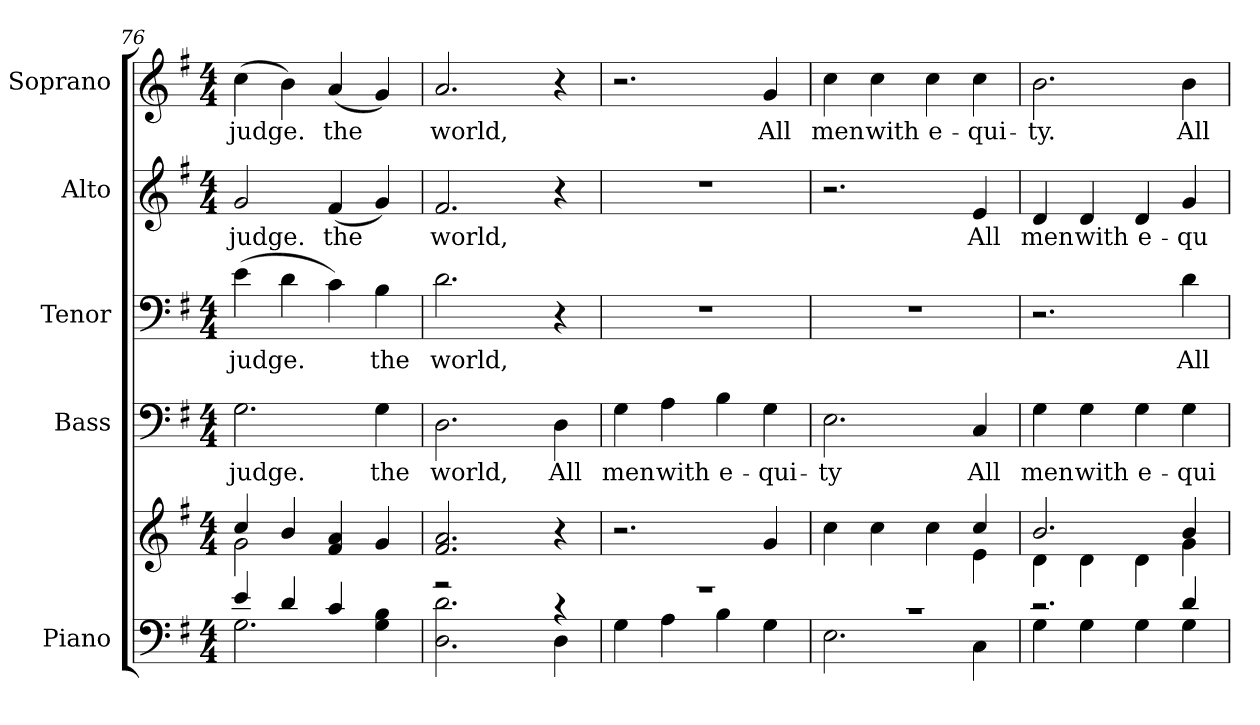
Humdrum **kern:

**kern	**kern	**kern	**text	**kern	**text	**kern	**text	**kern	**text
*part5	*part5	*part4	*part4	*part3	*part3	*part2	*part2	*part1	*part1
*staff6	*staff5	*staff4	*staff4	*staff3	*staff3	*staff2	*staff2	*staff1	*staff1
*I"Piano	*	*I"Bass	*	*I"Tenor	*	*I"Alto	*	*I"Soprano	*
*I'Pno.	*	*I'B.	*	*I'T.	*	*I'A.	*	*I'S.	*
*clefF4	*clefG2	*clefF4	*	*clefF4	*	*clefG2	*	*clefG2	*
*k[f#]	*k[f#]	*k[f#]	*	*k[f#]	*	*k[f#]	*	*k[f#]	*
*G:	*G:	*G:	*	*G:	*	*G:	*	*G:	*
*M4/4	*M4/4	*M4/4	*	*M4/4	*	*M4/4	*	*M4/4	*
=76	=76	=76	=76	=76	=76	=76	=76	=76	=76
*^	*^	*	*	*	*	*	*	*	*
!	!	!	!	!	!LO:LY:b:color=#000000	!	!	!	!	!	!
!	!	!	!	!	!	!	!LO:LY:b:color=#000000	!	!	!	!
!	!	!	!	!	!	!	!	!	!LO:LY:b:color=#000000	!	!
!	!	!	!	!	!	!	!	!	!	!	!LO:LY:b:color=#000000
4ei/	2.Gi\	4cci/	2gi\	2.Gi\	judge.	(4ei\	judge.	2gi/	judge.	(4cci\	judge.
4di/	.	4bi/	.	.	.	4di\	.	.	.	4bi\)	.
!	!	!	!	!	!	!	!	!	!LO:LY:b:color=#000000	!	!
!	!	!	!	!	!	!	!	!	!	!	!LO:LY:b:color=#000000
4ci/	.	4f#i/ 4ai	2ryy	.	.	4ci\)	.	(4f#i/	the	(4ai/	the
!	!	!	!	!	!LO:LY:b:color=#000000	!	!	!	!	!	!
!	!	!	!	!	!	!	!LO:LY:b:color=#000000	!	!	!	!
4Gi\ 4Bi	4ryy	4gi/	.	4Gi\	the	4Bi\	the	4gi/)	.	4gi/)	.
*	*	*v	*v	*	*	*	*	*	*	*	*
!!LO:PB:g=z
=77	=77	=77	=77	=77	=77	=77	=77	=77	=77	=77
!	!	!	!	!LO:LY:b:color=#000000	!	!	!	!	!	!
!	!	!	!	!	!	!LO:LY:b:color=#000000	!	!	!	!
!	!	!	!	!	!	!	!	!LO:LY:b:color=#000000	!	!
!	!	!	!	!	!	!	!	!	!	!LO:LY:b:color=#000000
2r	2.Di\ 2.di	2.f#i/ 2.ai	2.Di\	world,	2.di\	world,	2.f#i/	world,	2.ai/	world,
4ryy	.	.	.	.	.	.	.	.	.	.
!	!	!	!	!LO:LY:b:color=#000000	!	!	!	!	!	!
4r	4Di\	4r	4Di\	All	4r	.	4r	.	4r	.
=78	=78	=78	=78	=78	=78	=78	=78	=78	=78	=78
!	!	!	!	!LO:LY:b:color=#000000	!	!	!	!	!	!
1r	4Gi\	2.r	4Gi\	men	1r	.	1r	.	2.r	.
!	!	!	!	!LO:LY:b:color=#000000	!	!	!	!	!	!
.	4Ai\	.	4Ai\	with	.	.	.	.	.	.
!	!	!	!	!LO:LY:b:color=#000000	!	!	!	!	!	!
.	4Bi\	.	4Bi\	e-	.	.	.	.	.	.
!	!	!	!	!LO:LY:b:color=#000000	!	!	!	!	!	!
!	!	!	!	!	!	!	!	!	!	!LO:LY:b:color=#000000
.	4Gi\	4gi/	4Gi\	-qui-	.	.	.	.	4gi/	All
=79	=79	=79	=79	=79	=79	=79	=79	=79	=79	=79
*	*	*^	*	*	*	*	*	*	*	*
!	!	!	!	!	!LO:LY:b:color=#000000	!	!	!	!	!	!
!	!	!	!	!	!	!	!	!	!	!	!LO:LY:b:color=#000000
1r	2.Ei\	4cci\	2.ryy	2.Ei\	-ty	1r	.	2.r	.	4cci\	men
!	!	!	!	!	!	!	!	!	!	!	!LO:LY:b:color=#000000
.	.	4cci\	.	.	.	.	.	.	.	4cci\	with
!	!	!	!	!	!	!	!	!	!	!	!LO:LY:b:color=#000000
.	.	4cci\	.	.	.	.	.	.	.	4cci\	e-
!	!	!	!	!	!LO:LY:b:color=#000000	!	!	!	!	!	!
!	!	!	!	!	!	!	!	!	!LO:LY:b:color=#000000	!	!
!	!	!	!	!	!	!	!	!	!	!	!LO:LY:b:color=#000000
.	4Ci\	4cci/	4ei\	4Ci/	All	.	.	4ei/	All	4cci\	-qui-
=80	=80	=80	=80	=80	=80	=80	=80	=80	=80	=80	=80
!	!	!	!	!	!LO:LY:b:color=#000000	!	!	!	!	!	!
!	!	!	!	!	!	!	!	!	!LO:LY:b:color=#000000	!	!
!	!	!	!	!	!	!	!	!	!	!	!LO:LY:b:color=#000000
2.r	4Gi\	2.bi/	4di\	4Gi\	men	2.r	.	4di/	men	2.bi\	-ty.
!	!	!	!	!	!LO:LY:b:color=#000000	!	!	!	!	!	!
!	!	!	!	!	!	!	!	!	!LO:LY:b:color=#000000	!	!
.	4Gi\	.	4di\	4Gi\	with	.	.	4di/	with	.	.
!	!	!	!	!	!LO:LY:b:color=#000000	!	!	!	!	!	!
!	!	!	!	!	!	!	!	!	!LO:LY:b:color=#000000	!	!
.	4Gi\	.	4di\	4Gi\	e-	.	.	4di/	e-	.	.
!	!	!	!	!	!LO:LY:b:color=#000000	!	!	!	!	!	!
!	!	!	!	!	!	!	!LO:LY:b:color=#000000	!	!	!	!
!	!	!	!	!	!	!	!	!	!LO:LY:b:color=#000000	!	!
!	!	!	!	!	!	!	!	!	!	!	!LO:LY:b:color=#000000
4di/	4Gi\	4bi/	4gi\	4Gi\	-qui-	4di\	All	4gi/	-qu-	4bi\	All
*v	*v	*	*	*	*	*	*	*	*	*	*
*	*v	*v	*	*	*	*	*	*	*	*
=	=	=	=	=	=	=	=	=	=
*-	*-	*-	*-	*-	*-	*-	*-	*-	*-
